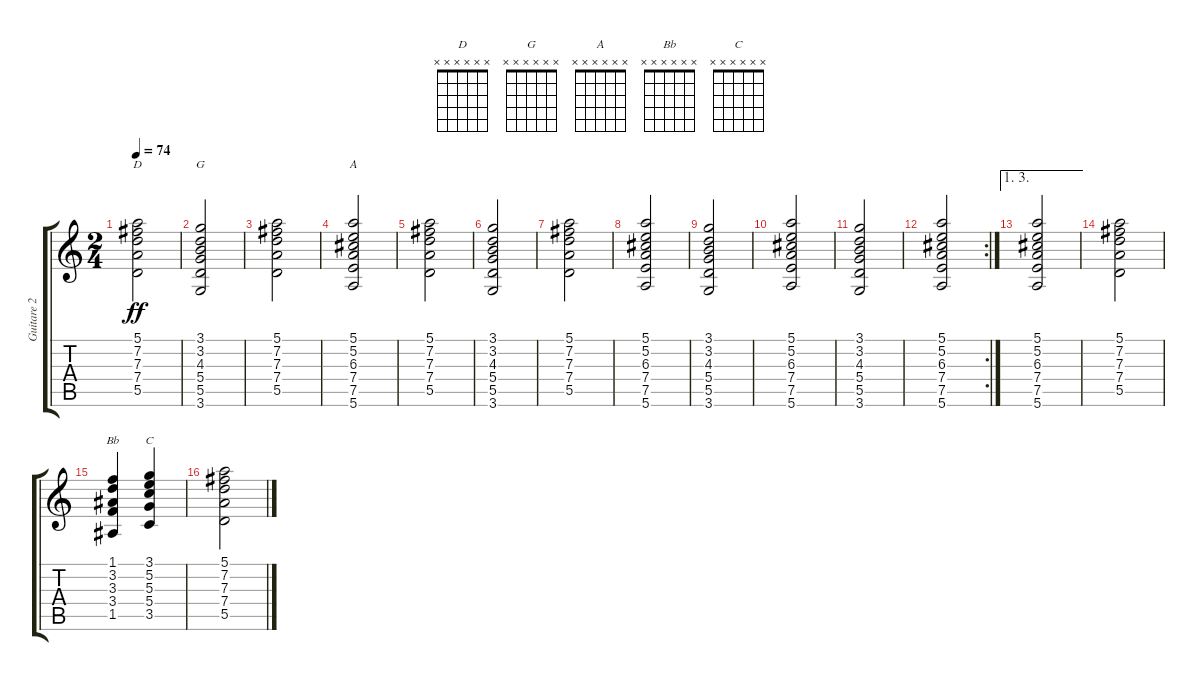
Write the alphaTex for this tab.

\track ("Guitare 2" "Guitare 2") {instrument acousticguitarnylon}
\staff {score tabs}
\tuning (E4 B3 G3 D3 A2 E2) {hide}
\chord ("D" x x x x x x) {firstfret 0}
\chord ("G" x x x x x x) {firstfret 0}
\chord ("A" x x x x x x) {firstfret 0}
\chord ("Bb" x x x x x x) {firstfret 0}
\chord ("C" x x x x x x) {firstfret 0}
\ts (2 4)
\tempo 74
\clef g2
\ks c
(5.1 7.2 7.3 7.4 5.5).2{ch "D" dy ff} |
(3.1 3.2 4.3 5.4 5.5 3.6).2{ch "G"} |
(5.1 7.2 7.3 7.4 5.5).2 |
(5.1 5.2 6.3 7.4 7.5 5.6).2{ch "A"} |
(5.1 7.2 7.3 7.4 5.5).2 |
(3.1 3.2 4.3 5.4 5.5 3.6).2 |
(5.1 7.2 7.3 7.4 5.5).2 |
(5.1 5.2 6.3 7.4 7.5 5.6).2 |
(3.1 3.2 4.3 5.4 5.5 3.6).2 |
(5.1 5.2 6.3 7.4 7.5 5.6).2 |
(3.1 3.2 4.3 5.4 5.5 3.6).2 |
\rc 2
(5.1 5.2 6.3 7.4 7.5 5.6).2 |
\ae (1 3)
(5.1 5.2 6.3 7.4 7.5 5.6).2 |
(5.1 7.2 7.3 7.4 5.5).2 |
(1.1 3.2 3.3 3.4 1.5).4{ch "Bb"} (3.1 5.2 5.3 5.4 3.5).4{ch "C"} |
(5.1 7.2 7.3 7.4 5.5).2
